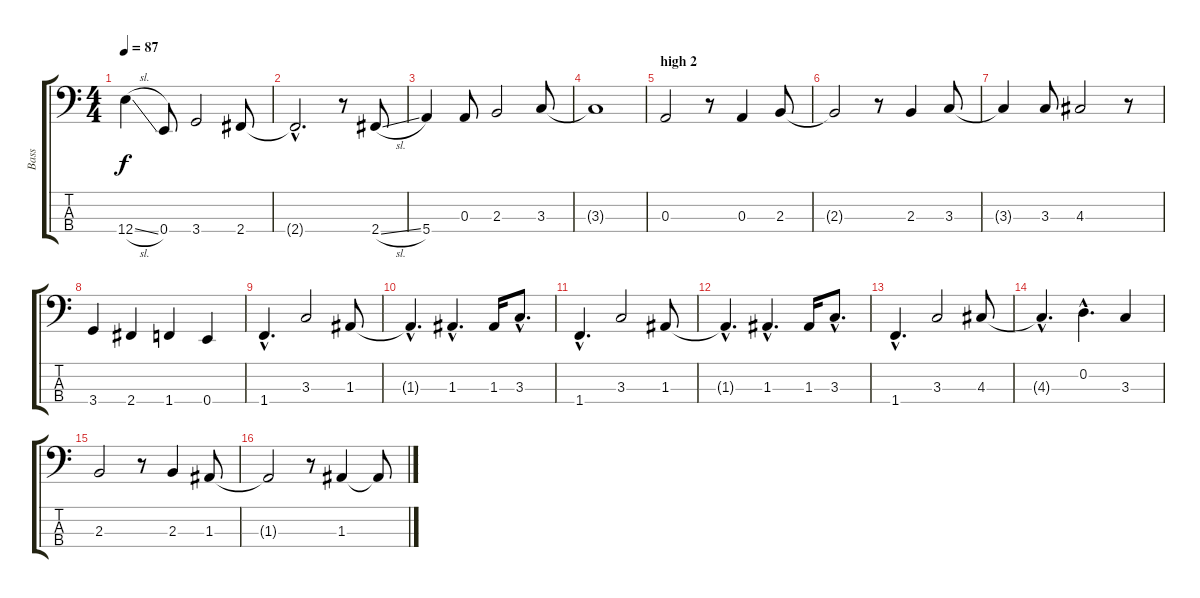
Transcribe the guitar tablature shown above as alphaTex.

\track ("Bass" "Bass") {instrument electricbassfinger}
\staff {score tabs}
\tuning (G2 D2 A1 E1) {hide}
\ts (4 4)
\tempo 87
\clef f4
\ks c
12.4{sl}.4{dy f} 0.4.8 3.4.2 2.4.8 |
2.4{hac t}.2{d} r.8 2.4{sl}.8 |
5.4.4 0.3.8 2.3.2 3.3.8 |
3.3{t}.1 |
\section ("" "high 2")
0.3.2 r.8 0.3.4 2.3.8 |
2.3{t}.2 r.8 2.3.4 3.3.8 |
3.3{t}.4 3.3.8 4.3.2 r.8 |
3.4.4 2.4.4 1.4.4 0.4.4 |
1.4{hac}.4{d} 3.3.2 1.3.8 |
1.3{hac t}.4{d} 1.3{hac}.4{d} 1.3.16 3.3{hac}.8{d} |
1.4{hac}.4{d} 3.3.2 1.3.8 |
1.3{hac t}.4{d} 1.3{hac}.4{d} 1.3.16 3.3{hac}.8{d} |
1.4{hac}.4{d} 3.3.2 4.3.8 |
4.3{hac t}.4{d} 0.2{hac}.4{d} 3.3.4 |
2.3.2 r.8 2.3.4 1.3.8 |
1.3{t}.2 r.8 1.3.4 1.3{t}.8
